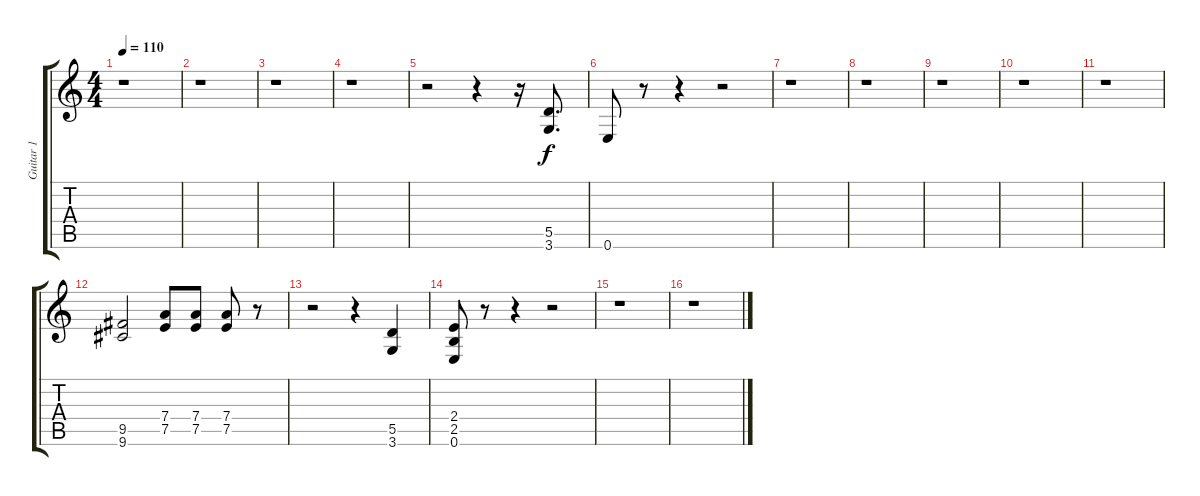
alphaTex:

\track ("Guitar 1" "Guitar 1") {instrument electricguitarclean}
\staff {score tabs}
\tuning (E4 B3 G3 D3 A2 E2) {hide}
\ts (4 4)
\tempo 110
\clef g2
\ks c
r.1{dy f} |
r.1 |
r.1 |
r.1 |
r.2 r.4 r.16 (5.5 3.6).8{d} |
0.6.8 r.8 r.4 r.2 |
r.1 |
r.1 |
r.1 |
r.1 |
r.1 |
(9.5 9.6).2 (7.4 7.5).8{instrument electricguitarmuted} (7.4 7.5).8 (7.4 7.5).8 r.8 |
r.2{instrument electricguitarclean} r.4 (5.5 3.6).4 |
(2.4 2.5 0.6).8 r.8 r.4 r.2 |
r.1 |
r.1
